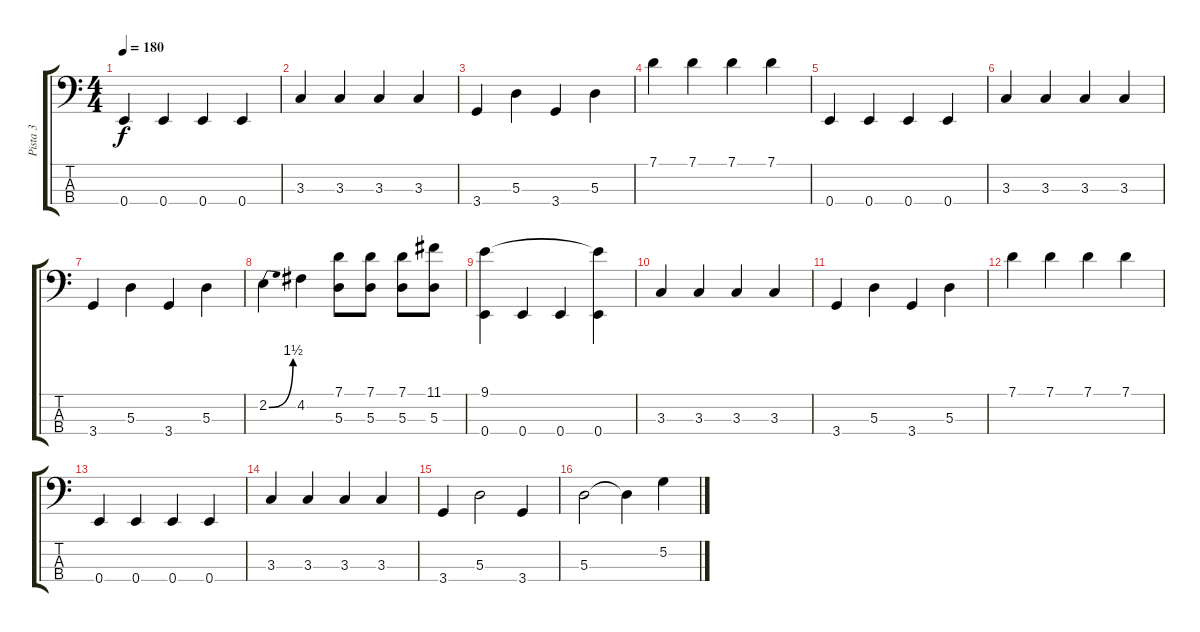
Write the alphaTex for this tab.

\track ("Pista 3" "Pista 3") {instrument slapbass2}
\staff {score tabs}
\tuning (G2 D2 A1 E1) {hide}
\ts (4 4)
\tempo 180
\clef f4
\ks c
0.4.4{dy f} 0.4.4 0.4.4 0.4.4 |
3.3.4 3.3.4 3.3.4 3.3.4 |
3.4.4 5.3.4 3.4.4 5.3.4 |
7.1.4 7.1.4 7.1.4 7.1.4 |
0.4.4 0.4.4 0.4.4 0.4.4 |
3.3.4 3.3.4 3.3.4 3.3.4 |
3.4.4 5.3.4 3.4.4 5.3.4 |
2.2{be (bend 0 0 60 6)}.4 4.2.4 (7.1 5.3).8 (7.1 5.3).8 (7.1 5.3).8 (11.1 5.3).8 |
(9.1 0.4).4 0.4.4 0.4.4 (9.1{t} 0.4).4 |
3.3.4 3.3.4 3.3.4 3.3.4 |
3.4.4 5.3.4 3.4.4 5.3.4 |
7.1.4 7.1.4 7.1.4 7.1.4 |
0.4.4 0.4.4 0.4.4 0.4.4 |
3.3.4 3.3.4 3.3.4 3.3.4 |
3.4.4 5.3.2 3.4.4 |
5.3.2 5.3{t}.4 5.2.4
